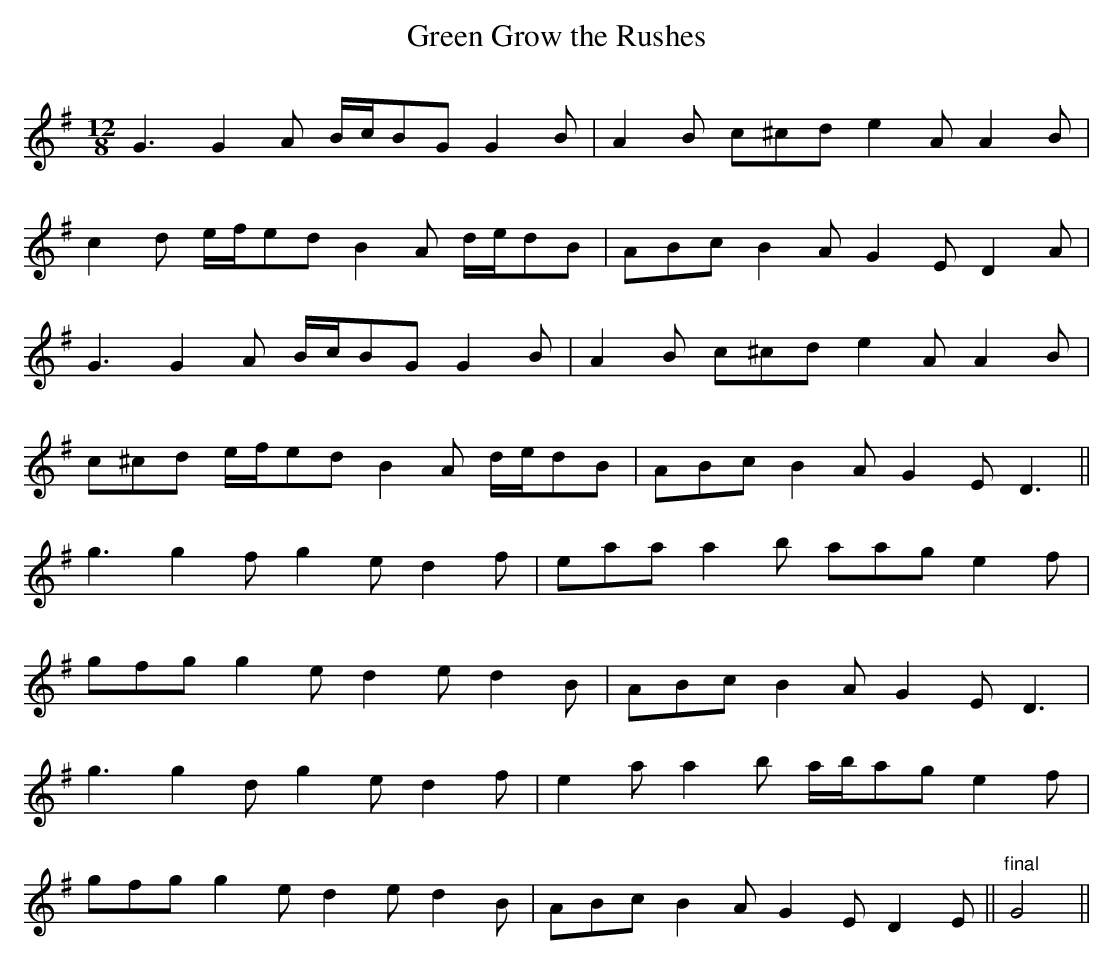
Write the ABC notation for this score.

X:1
T: Green Grow the Rushes
Q: 350
L: 1/8
M: 12/8
K: G
G3 G2A B/c/BG G2B|A2B c^cd e2A A2B|
c2d e/f/ed B2A d/e/dB|ABc B2A G2E D2A|
G3 G2A B/c/BG G2B|A2B c^cd e2A A2B|
c^cd e/f/ed B2A d/e/dB|ABc B2A G2E D3 ||
g3 g2f g2e d2f|eaa a2b aag e2f|
gfg g2e d2e d2B|ABc B2A G2E D3|
g3 g2d g2e d2f|e2a a2b a/b/ag e2f|
gfg g2e d2e d2B|ABc B2A G2E D2E||\
"final" G4 ||
